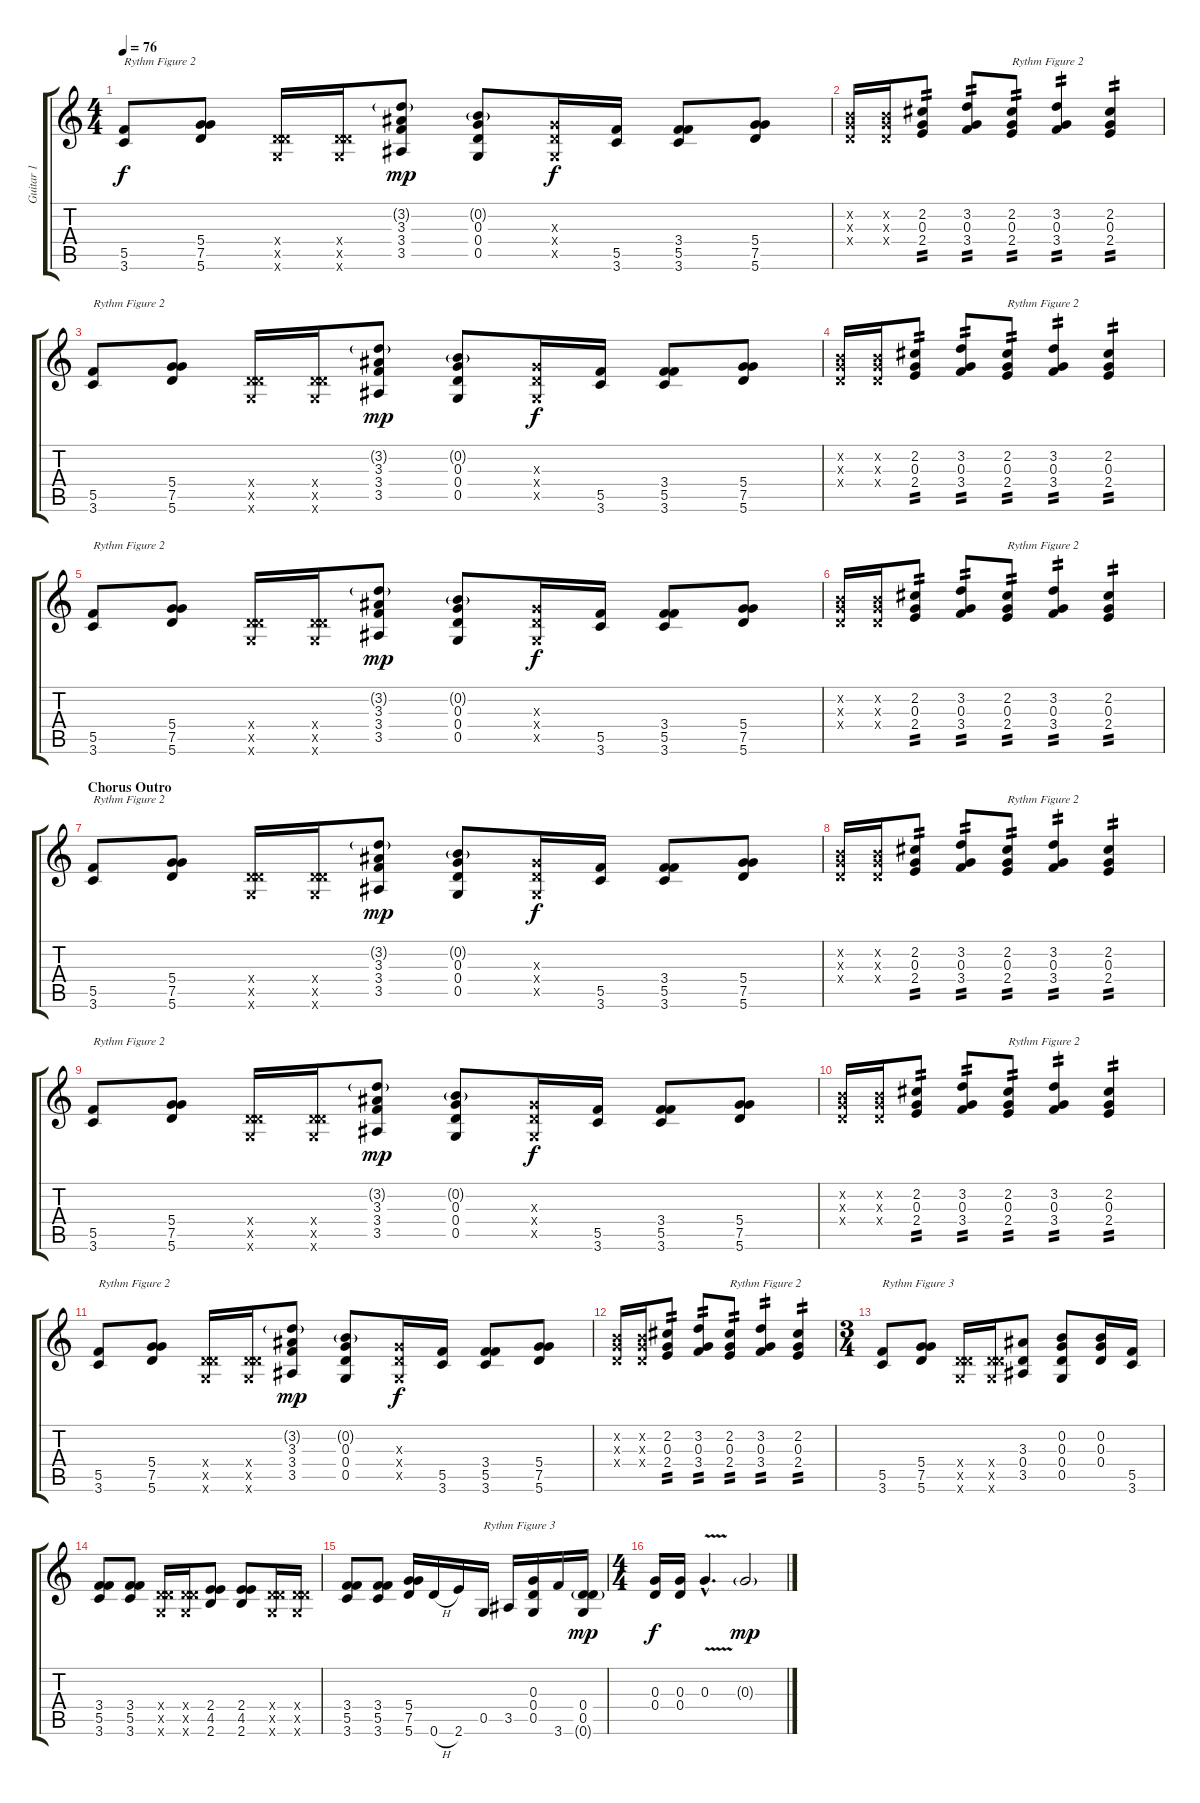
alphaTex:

\track ("Guitar 1" "Guitar 1") {instrument distortionguitar}
\staff {score tabs}
\tuning (D4 B3 G3 D3 G2 D3) {hide}
\ts (4 4)
\tempo 76
\clef g2
\ks c
(5.5 3.6).8{txt "Rythm Figure 2" dy f} (5.4 7.5 5.6).8 (0.4{x} 0.5{x} 0.6{x}).16 (0.4{x} 0.5{x} 0.6{x}).16 (3.2{g} 3.3 3.4 3.5).8{dy mp} (0.2{g} 0.3 0.4 0.5).8 (0.3{x} 0.4{x} 0.5{x}).16{dy f} (5.5 3.6).16 (3.4 5.5 3.6).8 (5.4 7.5 5.6).8 |
(0.2{x} 0.3{x} 0.4{x}).16 (0.2{x} 0.3{x} 0.4{x}).16 (2.2 0.3 2.4).8{tp 2} (3.2 0.3 3.4).8{tp 2} (2.2 0.3 2.4).8{txt "Rythm Figure 2" tp 2} (3.2 0.3 3.4).4{tp 2} (2.2 0.3 2.4).4{tp 2} |
(5.5 3.6).8{txt "Rythm Figure 2"} (5.4 7.5 5.6).8 (0.4{x} 0.5{x} 0.6{x}).16 (0.4{x} 0.5{x} 0.6{x}).16 (3.2{g} 3.3 3.4 3.5).8{dy mp} (0.2{g} 0.3 0.4 0.5).8 (0.3{x} 0.4{x} 0.5{x}).16{dy f} (5.5 3.6).16 (3.4 5.5 3.6).8 (5.4 7.5 5.6).8 |
(0.2{x} 0.3{x} 0.4{x}).16 (0.2{x} 0.3{x} 0.4{x}).16 (2.2 0.3 2.4).8{tp 2} (3.2 0.3 3.4).8{tp 2} (2.2 0.3 2.4).8{txt "Rythm Figure 2" tp 2} (3.2 0.3 3.4).4{tp 2} (2.2 0.3 2.4).4{tp 2} |
(5.5 3.6).8{txt "Rythm Figure 2"} (5.4 7.5 5.6).8 (0.4{x} 0.5{x} 0.6{x}).16 (0.4{x} 0.5{x} 0.6{x}).16 (3.2{g} 3.3 3.4 3.5).8{dy mp} (0.2{g} 0.3 0.4 0.5).8 (0.3{x} 0.4{x} 0.5{x}).16{dy f} (5.5 3.6).16 (3.4 5.5 3.6).8 (5.4 7.5 5.6).8 |
(0.2{x} 0.3{x} 0.4{x}).16 (0.2{x} 0.3{x} 0.4{x}).16 (2.2 0.3 2.4).8{tp 2} (3.2 0.3 3.4).8{tp 2} (2.2 0.3 2.4).8{txt "Rythm Figure 2" tp 2} (3.2 0.3 3.4).4{tp 2} (2.2 0.3 2.4).4{tp 2} |
\section ("" "Chorus Outro")
(5.5 3.6).8{txt "Rythm Figure 2"} (5.4 7.5 5.6).8 (0.4{x} 0.5{x} 0.6{x}).16 (0.4{x} 0.5{x} 0.6{x}).16 (3.2{g} 3.3 3.4 3.5).8{dy mp} (0.2{g} 0.3 0.4 0.5).8 (0.3{x} 0.4{x} 0.5{x}).16{dy f} (5.5 3.6).16 (3.4 5.5 3.6).8 (5.4 7.5 5.6).8 |
(0.2{x} 0.3{x} 0.4{x}).16 (0.2{x} 0.3{x} 0.4{x}).16 (2.2 0.3 2.4).8{tp 2} (3.2 0.3 3.4).8{tp 2} (2.2 0.3 2.4).8{txt "Rythm Figure 2" tp 2} (3.2 0.3 3.4).4{tp 2} (2.2 0.3 2.4).4{tp 2} |
(5.5 3.6).8{txt "Rythm Figure 2"} (5.4 7.5 5.6).8 (0.4{x} 0.5{x} 0.6{x}).16 (0.4{x} 0.5{x} 0.6{x}).16 (3.2{g} 3.3 3.4 3.5).8{dy mp} (0.2{g} 0.3 0.4 0.5).8 (0.3{x} 0.4{x} 0.5{x}).16{dy f} (5.5 3.6).16 (3.4 5.5 3.6).8 (5.4 7.5 5.6).8 |
(0.2{x} 0.3{x} 0.4{x}).16 (0.2{x} 0.3{x} 0.4{x}).16 (2.2 0.3 2.4).8{tp 2} (3.2 0.3 3.4).8{tp 2} (2.2 0.3 2.4).8{txt "Rythm Figure 2" tp 2} (3.2 0.3 3.4).4{tp 2} (2.2 0.3 2.4).4{tp 2} |
(5.5 3.6).8{txt "Rythm Figure 2"} (5.4 7.5 5.6).8 (0.4{x} 0.5{x} 0.6{x}).16 (0.4{x} 0.5{x} 0.6{x}).16 (3.2{g} 3.3 3.4 3.5).8{dy mp} (0.2{g} 0.3 0.4 0.5).8 (0.3{x} 0.4{x} 0.5{x}).16{dy f} (5.5 3.6).16 (3.4 5.5 3.6).8 (5.4 7.5 5.6).8 |
(0.2{x} 0.3{x} 0.4{x}).16 (0.2{x} 0.3{x} 0.4{x}).16 (2.2 0.3 2.4).8{tp 2} (3.2 0.3 3.4).8{tp 2} (2.2 0.3 2.4).8{txt "Rythm Figure 2" tp 2} (3.2 0.3 3.4).4{tp 2} (2.2 0.3 2.4).4{tp 2} |
\ts (3 4)
(5.5 3.6).8{txt "Rythm Figure 3"} (5.4 7.5 5.6).8 (0.4{x} 0.5{x} 0.6{x}).16 (0.4{x} 0.5{x} 0.6{x}).16 (3.3 0.4 3.5).8 (0.2 0.3 0.4 0.5).8 (0.2 0.3 0.4).16 (5.5 3.6).16 |
(3.4 5.5 3.6).8 (3.4 5.5 3.6).8 (0.4{x} 0.5{x} 0.6{x}).16 (0.4{x} 0.5{x} 0.6{x}).16 (2.4 4.5 2.6).8 (2.4 4.5 2.6).8 (0.4{x} 0.5{x} 0.6{x}).16 (0.4{x} 0.5{x} 0.6{x}).16 |
(3.4 5.5 3.6).8 (3.4 5.5 3.6).8 (5.4 7.5 5.6).16 0.6{h}.16 2.6.16 0.5.16{txt "Rythm Figure 3"} 3.5.16 (0.3 0.4 0.5).16 3.6.16 (0.4 0.5 0.6{g}).16{dy mp} |
\ts (4 4)
(0.3 0.4).16{dy f} (0.3 0.4).16 0.3{v hac}.4{d} 0.3{g}.2{dy mp}
